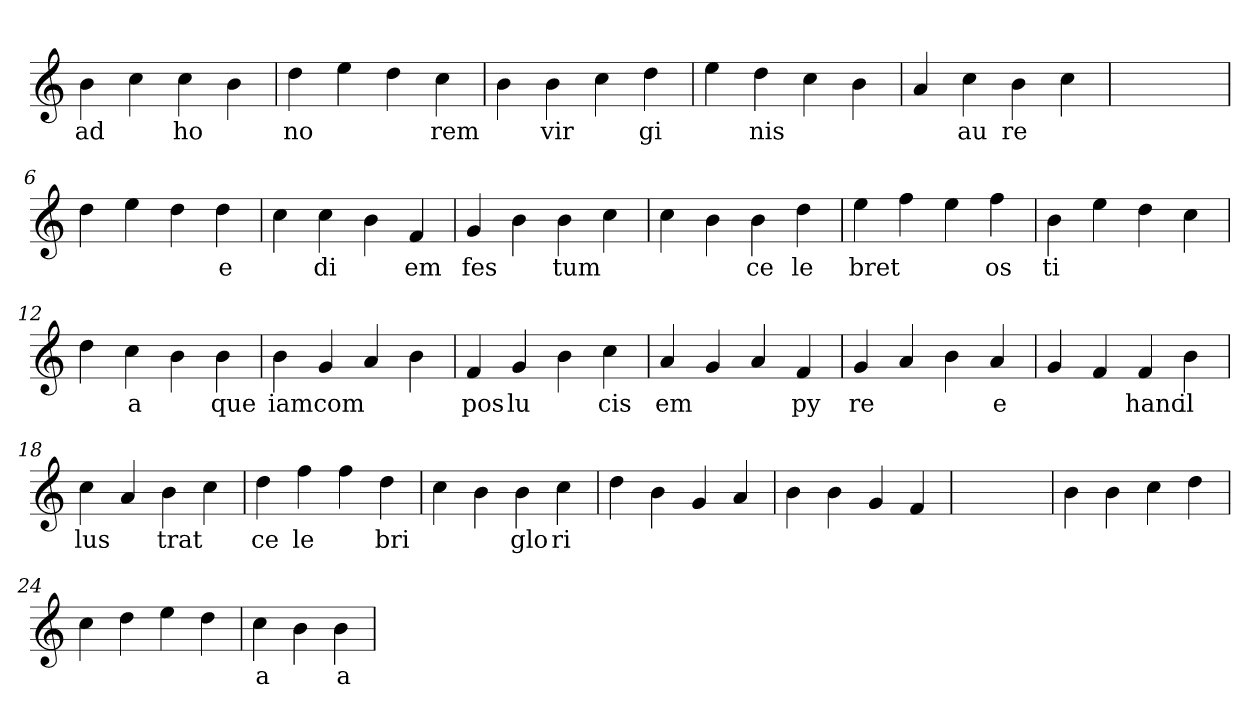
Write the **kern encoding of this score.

**kern	**text
*part1	*part1
*staff1	*staff1
*clefG2	*
=1	=1
4b	ad
4cc	.
4cc	ho
4b	.
=2	=2
4dd	no
4ee	.
4dd	.
4cc	rem
=3	=3
4b	.
4b	vir
4cc	.
4dd	gi
=4	=4
4ee	.
4dd	nis
4cc	.
4b	.
=5	=5
4a	.
4cc	au
4b	re
4cc	.
=6	=6
1ryy	.
=6	=6
4dd	.
4ee	.
4dd	.
4dd	e
=7	=7
4cc	.
4cc	di
4b	.
4f	em
=8	=8
4g	fes
4b	.
4b	tum
4cc	.
=9	=9
4cc	.
4b	.
4b	ce
4dd	le
=10	=10
4ee	bret
4ff	.
4ee	.
4ff	os
=11	=11
4b	ti
4ee	.
4dd	.
4cc	.
=12	=12
4dd	.
4cc	a
4b	.
4b	que
=13	=13
4b	iam
4g	com
4a	.
4b	.
=14	=14
4f	pos
4g	lu
4b	.
4cc	cis
=15	=15
4a	em
4g	.
4a	.
4f	py
=16	=16
4g	re
4a	.
4b	.
4a	e
=17	=17
4g	.
4f	.
4f	hanc
4b	il
=18	=18
4cc	lus
4a	.
4b	trat
4cc	.
=19	=19
4dd	ce
4ff	le
4ff	.
4dd	bri
=20	=20
4cc	.
4b	.
4b	glo
4cc	ri
=21	=21
4dd	.
4b	.
4g	.
4a	.
=22	=22
4b	.
4b	.
4g	.
4f	.
=23	=23
1ryy	.
=23	=23
4b	.
4b	.
4cc	.
4dd	.
=24	=24
4cc	.
4dd	.
4ee	.
4dd	.
=25	=25
4cc	a
4b	.
4b	a
=	=
*-	*-
